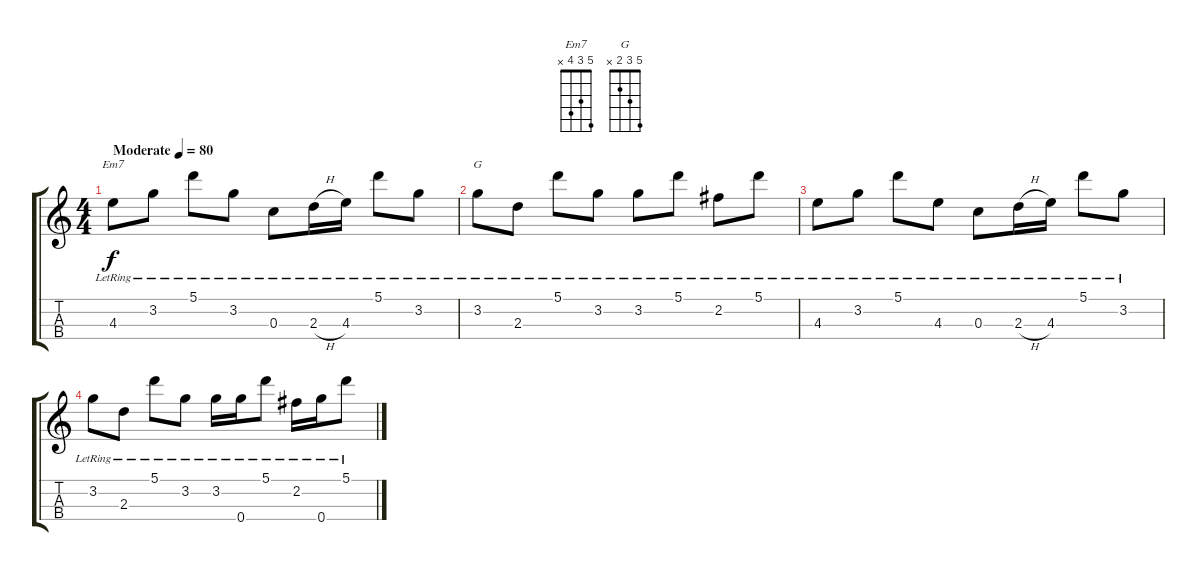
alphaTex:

\track "" {instrument acousticguitarsteel}
\staff {score tabs}
\tuning (A4 E4 C4 G4) {hide}
\chord ("Em7" 5 3 4 x)
\chord ("G" 5 3 2 x)
\ts (4 4)
\tempo (80 "Moderate")
\clef g2
\ks c
4.3{lr}.8{ch "Em7" dy f instrument acousticguitarsteel} 3.2{lr}.8 5.1{lr}.8 3.2{lr}.8 0.3{lr}.8 2.3{h lr}.16 4.3{lr}.16 5.1{lr}.8 3.2{lr}.8 |
3.2{lr}.8{ch "G"} 2.3{lr}.8 5.1{lr}.8 3.2{lr}.8 3.2{lr}.8 5.1{lr}.8 2.2{lr}.8 5.1{lr}.8 |
4.3{lr}.8 3.2{lr}.8 5.1{lr}.8 4.3{lr}.8 0.3{lr}.8 2.3{h lr}.16 4.3{lr}.16 5.1{lr}.8 3.2{lr}.8 |
3.2{lr}.8 2.3{lr}.8 5.1{lr}.8 3.2{lr}.8 3.2{lr}.16 0.4{lr}.16 5.1{lr}.8 2.2{lr}.16 0.4{lr}.16 5.1{lr}.8
